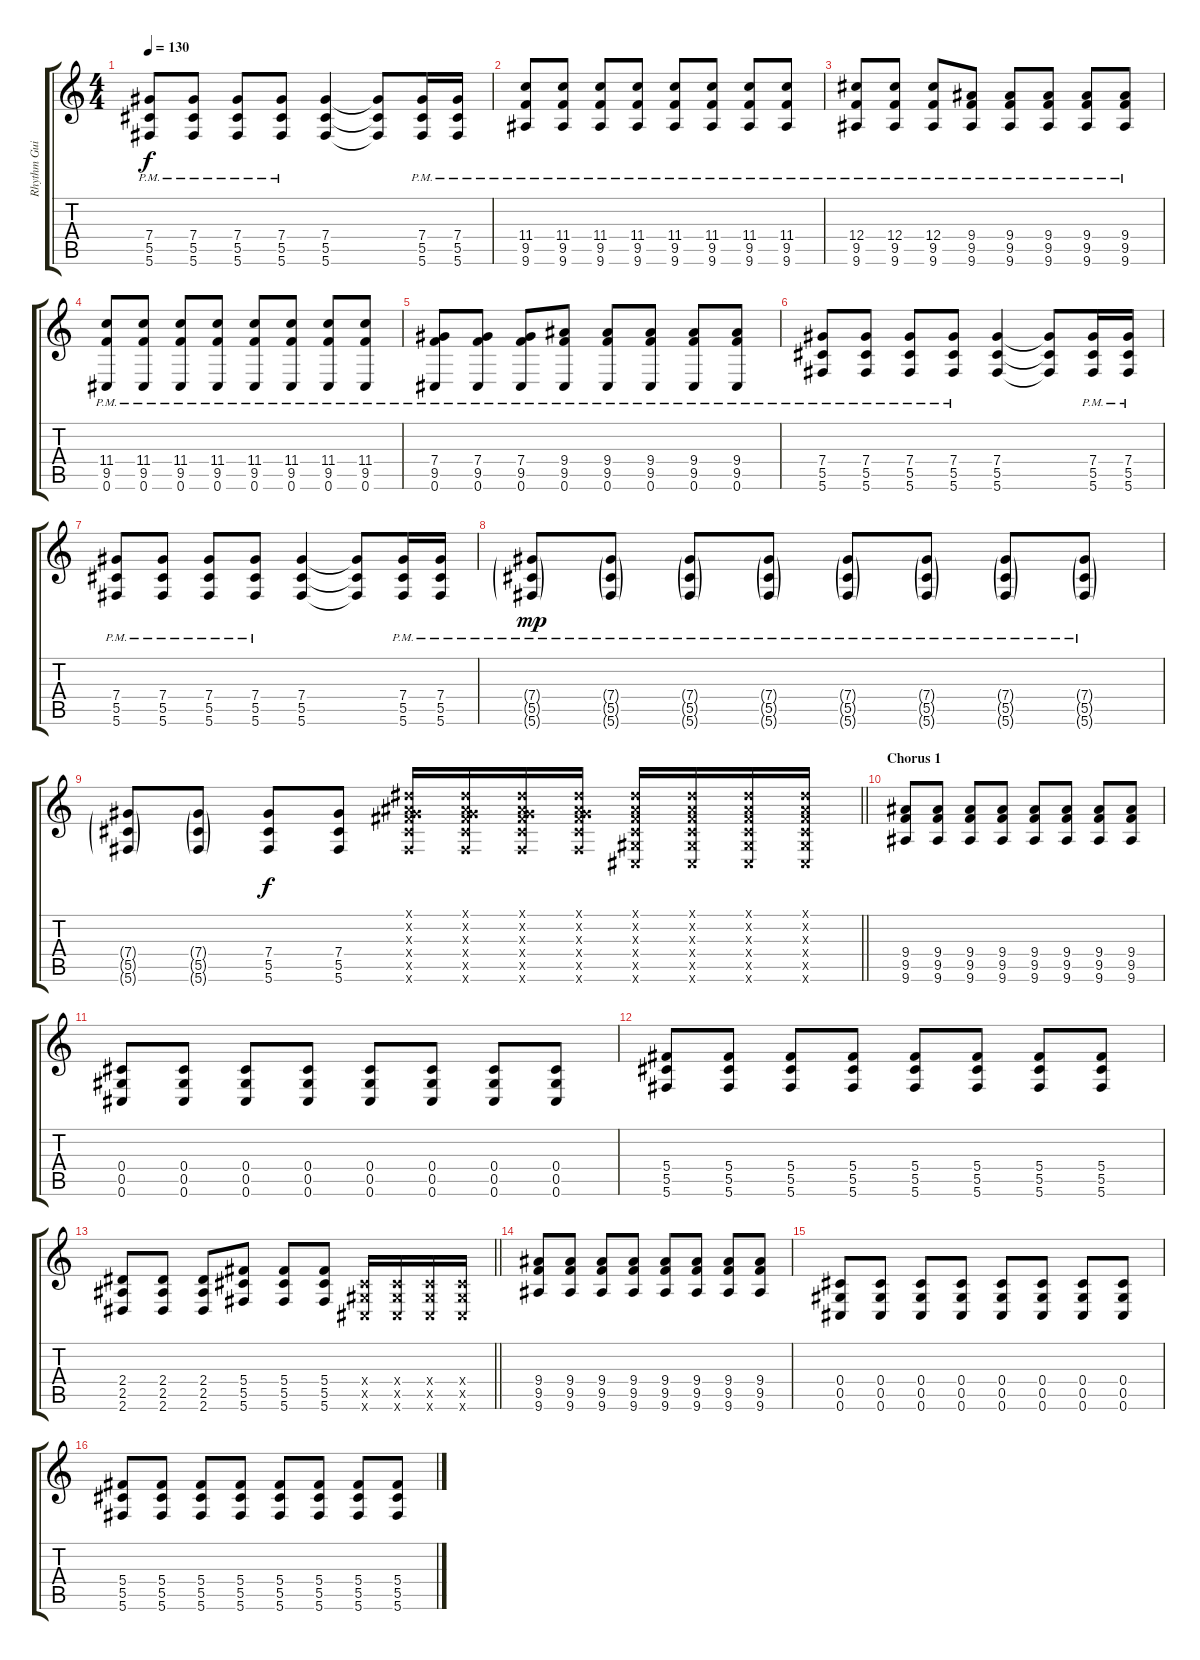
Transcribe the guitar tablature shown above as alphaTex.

\track ("Rhythm Guitar" "Rhythm Gui") {instrument distortionguitar}
\staff {score tabs}
\tuning (Eb4 Bb3 Gb3 Db3 Ab2 Db2) {hide}
\ts (4 4)
\tempo 130
\clef g2
\ks c
(7.4{pm} 5.5{pm} 5.6{pm}).8{dy f} (7.4{pm} 5.5{pm} 5.6{pm}).8 (7.4{pm} 5.5{pm} 5.6{pm}).8 (7.4{pm} 5.5{pm} 5.6{pm}).8 (7.4 5.5 5.6).4 (7.4{t} 5.5{t} 5.6{t}).8 (7.4{pm} 5.5{pm} 5.6{pm}).16 (7.4{pm} 5.5{pm} 5.6{pm}).16 |
(11.4{pm} 9.5{pm} 9.6{pm}).8 (11.4{pm} 9.5{pm} 9.6{pm}).8 (11.4{pm} 9.5{pm} 9.6{pm}).8 (11.4{pm} 9.5{pm} 9.6{pm}).8 (11.4{pm} 9.5{pm} 9.6{pm}).8 (11.4{pm} 9.5{pm} 9.6{pm}).8 (11.4{pm} 9.5{pm} 9.6{pm}).8 (11.4{pm} 9.5{pm} 9.6{pm}).8 |
(12.4{pm} 9.5{pm} 9.6{pm}).8 (12.4{pm} 9.5{pm} 9.6{pm}).8 (12.4{pm} 9.5{pm} 9.6{pm}).8 (9.4{pm} 9.5{pm} 9.6{pm}).8 (9.4{pm} 9.5{pm} 9.6{pm}).8 (9.4{pm} 9.5{pm} 9.6{pm}).8 (9.4{pm} 9.5{pm} 9.6{pm}).8 (9.4{pm} 9.5{pm} 9.6{pm}).8 |
(11.4{pm} 9.5{pm} 0.6{pm}).8 (11.4{pm} 9.5{pm} 0.6{pm}).8 (11.4{pm} 9.5{pm} 0.6{pm}).8 (11.4{pm} 9.5{pm} 0.6{pm}).8 (11.4{pm} 9.5{pm} 0.6{pm}).8 (11.4{pm} 9.5{pm} 0.6{pm}).8 (11.4{pm} 9.5{pm} 0.6{pm}).8 (11.4{pm} 9.5{pm} 0.6{pm}).8 |
(7.4{pm} 9.5{pm} 0.6{pm}).8 (7.4{pm} 9.5{pm} 0.6{pm}).8 (7.4{pm} 9.5{pm} 0.6{pm}).8 (9.4{pm} 9.5{pm} 0.6{pm}).8 (9.4{pm} 9.5{pm} 0.6{pm}).8 (9.4{pm} 9.5{pm} 0.6{pm}).8 (9.4{pm} 9.5{pm} 0.6{pm}).8 (9.4{pm} 9.5{pm} 0.6{pm}).8 |
(7.4{pm} 5.5{pm} 5.6{pm}).8 (7.4{pm} 5.5{pm} 5.6{pm}).8 (7.4{pm} 5.5{pm} 5.6{pm}).8 (7.4{pm} 5.5{pm} 5.6{pm}).8 (7.4 5.5 5.6).4 (7.4{t} 5.5{t} 5.6{t}).8 (7.4{pm} 5.5{pm} 5.6{pm}).16 (7.4{pm} 5.5{pm} 5.6{pm}).16 |
(7.4{pm} 5.5{pm} 5.6{pm}).8 (7.4{pm} 5.5{pm} 5.6{pm}).8 (7.4{pm} 5.5{pm} 5.6{pm}).8 (7.4{pm} 5.5{pm} 5.6{pm}).8 (7.4 5.5 5.6).4 (7.4{t} 5.5{t} 5.6{t}).8 (7.4{pm} 5.5{pm} 5.6{pm}).16 (7.4{pm} 5.5{pm} 5.6{pm}).16 |
(7.4{g pm} 5.5{g pm} 5.6{g pm}).8{dy mp instrument distortionguitar} (7.4{g pm} 5.5{g pm} 5.6{g pm}).8 (7.4{g pm} 5.5{g pm} 5.6{g pm}).8 (7.4{g pm} 5.5{g pm} 5.6{g pm}).8 (7.4{g pm} 5.5{g pm} 5.6{g pm}).8 (7.4{g pm} 5.5{g pm} 5.6{g pm}).8 (7.4{g pm} 5.5{g pm} 5.6{g pm}).8 (7.4{g pm} 5.5{g pm} 5.6{g pm}).8 |
\barLineRight lightlight
(7.4{g} 5.5{g} 5.6{g}).8 (7.4{g} 5.5{g} 5.6{g}).8 (7.4 5.5 5.6).8{dy f} (7.4 5.5 5.6).8 (0.1{x} 0.2{x} 0.3{x} 7.4{x} 5.5{x} 5.6{x}).16 (0.1{x} 0.2{x} 0.3{x} 7.4{x} 5.5{x} 5.6{x}).16 (0.1{x} 0.2{x} 0.3{x} 7.4{x} 5.5{x} 5.6{x}).16 (0.1{x} 0.2{x} 0.3{x} 7.4{x} 5.5{x} 5.6{x}).16 (0.1{x} 0.2{x} 0.3{x} 0.4{x} 0.5{x} 0.6{x}).16 (0.1{x} 0.2{x} 0.3{x} 0.4{x} 0.5{x} 0.6{x}).16 (0.1{x} 0.2{x} 0.3{x} 0.4{x} 0.5{x} 0.6{x}).16 (0.1{x} 0.2{x} 0.3{x} 0.4{x} 0.5{x} 0.6{x}).16 |
\section ("" "Chorus 1")
(9.4 9.5 9.6).8 (9.4 9.5 9.6).8 (9.4 9.5 9.6).8 (9.4 9.5 9.6).8 (9.4 9.5 9.6).8 (9.4 9.5 9.6).8 (9.4 9.5 9.6).8 (9.4 9.5 9.6).8 |
(0.4 0.5 0.6).8 (0.4 0.5 0.6).8 (0.4 0.5 0.6).8 (0.4 0.5 0.6).8 (0.4 0.5 0.6).8 (0.4 0.5 0.6).8 (0.4 0.5 0.6).8 (0.4 0.5 0.6).8 |
(5.4 5.5 5.6).8 (5.4 5.5 5.6).8 (5.4 5.5 5.6).8 (5.4 5.5 5.6).8 (5.4 5.5 5.6).8 (5.4 5.5 5.6).8 (5.4 5.5 5.6).8 (5.4 5.5 5.6).8 |
\barLineRight lightlight
(2.4 2.5 2.6).8 (2.4 2.5 2.6).8 (2.4 2.5 2.6).8 (5.4 5.5 5.6).8 (5.4 5.5 5.6).8 (5.4 5.5 5.6).8 (0.4{x} 0.5{x} 0.6{x}).16 (0.4{x} 0.5{x} 0.6{x}).16 (0.4{x} 0.5{x} 0.6{x}).16 (0.4{x} 0.5{x} 0.6{x}).16 |
(9.4 9.5 9.6).8 (9.4 9.5 9.6).8 (9.4 9.5 9.6).8 (9.4 9.5 9.6).8 (9.4 9.5 9.6).8 (9.4 9.5 9.6).8 (9.4 9.5 9.6).8 (9.4 9.5 9.6).8 |
(0.4 0.5 0.6).8 (0.4 0.5 0.6).8 (0.4 0.5 0.6).8 (0.4 0.5 0.6).8 (0.4 0.5 0.6).8 (0.4 0.5 0.6).8 (0.4 0.5 0.6).8 (0.4 0.5 0.6).8 |
(5.4 5.5 5.6).8 (5.4 5.5 5.6).8 (5.4 5.5 5.6).8 (5.4 5.5 5.6).8 (5.4 5.5 5.6).8 (5.4 5.5 5.6).8 (5.4 5.5 5.6).8 (5.4 5.5 5.6).8
